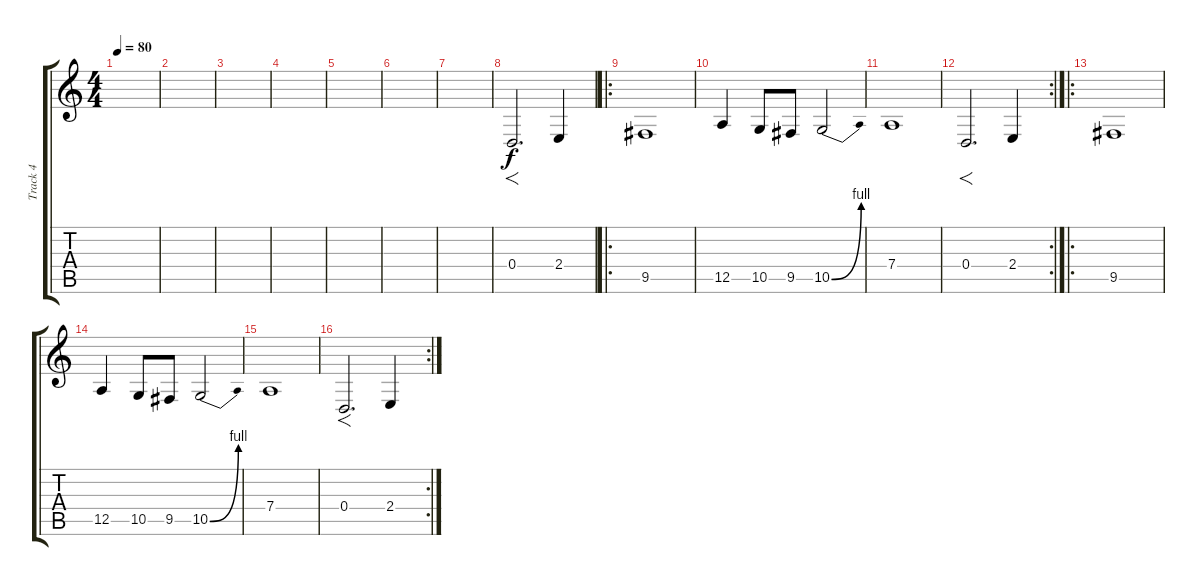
\track ("Track 4" "Track 4") {instrument violin}
\staff {score tabs}
\tuning (E4 B3 G3 D3 A2 E2) {hide}
\ts (4 4)
\tempo 80
\clef g2
\ks c
|
|
|
|
|
|
|
0.4.2{f d} 2.4.4 |
\ro
9.5.1 |
12.5.4 10.5.8 9.5.8 10.5{be (bend 0 0 60 4)}.2 |
7.4.1 |
\rc 2
0.4.2{f d} 2.4.4 |
\ro
9.5.1 |
12.5.4 10.5.8 9.5.8 10.5{be (bend 0 0 60 4)}.2 |
7.4.1 |
\rc 2
0.4.2{f d} 2.4.4
